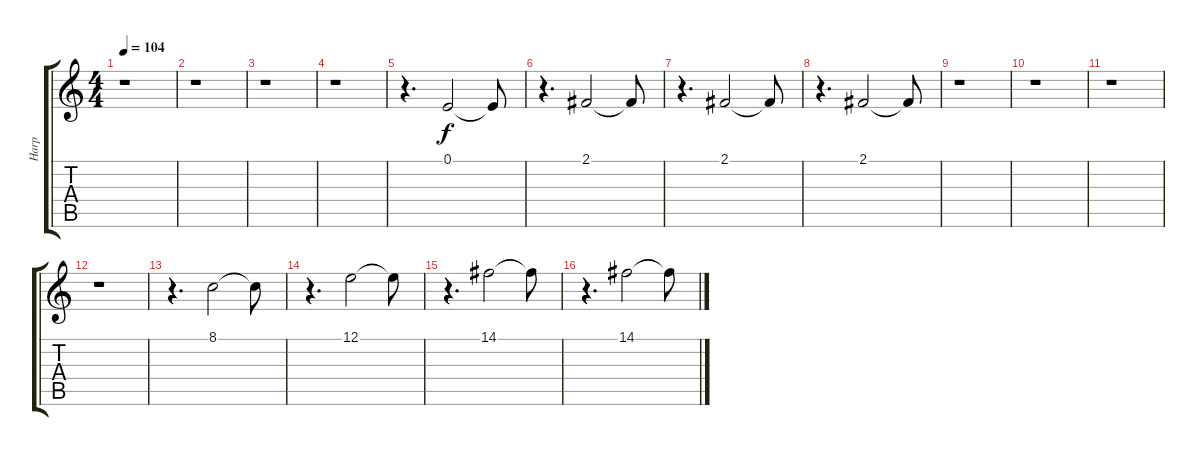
\track ("Harp" "Harp") {instrument orchestralharp}
\staff {score tabs}
\tuning (E4 B3 G3 D3 A2 E2) {hide}
\ts (4 4)
\tempo 104
\clef g2
\ks c
r.1{dy f instrument orchestralharp} |
r.1 |
r.1 |
r.1 |
r.4{d} 0.1.2 0.1{t}.8 |
r.4{d} 2.1.2 2.1{t}.8 |
r.4{d} 2.1.2 2.1{t}.8 |
r.4{d} 2.1.2 2.1{t}.8 |
r.1 |
r.1 |
r.1 |
r.1 |
r.4{d} 8.1.2 8.1{t}.8 |
r.4{d} 12.1.2 12.1{t}.8 |
r.4{d} 14.1.2 14.1{t}.8 |
r.4{d} 14.1.2 14.1{t}.8
